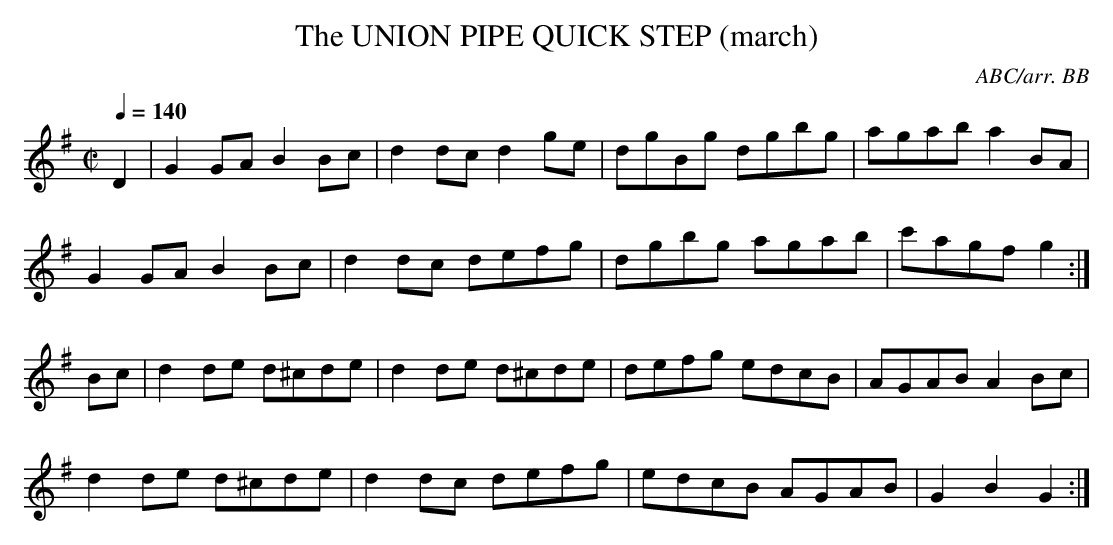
X:1
T:UNION PIPE QUICK STEP (march), The
C:ABC/arr. BB
Q:1/4=140
L:1/8
M:C|
K:G
D2|G2GA B2Bc|d2dc d2ge|dgBg dgbg|agab a2BA|
G2GA B2Bc|d2dc defg|dgbg agab|c'agf g2:|
Bc|d2de d^cde|d2de d^cde|defg edcB|AGAB A2Bc|
d2de d^cde|d2dc defg|edcB AGAB|G2B2G2:|
